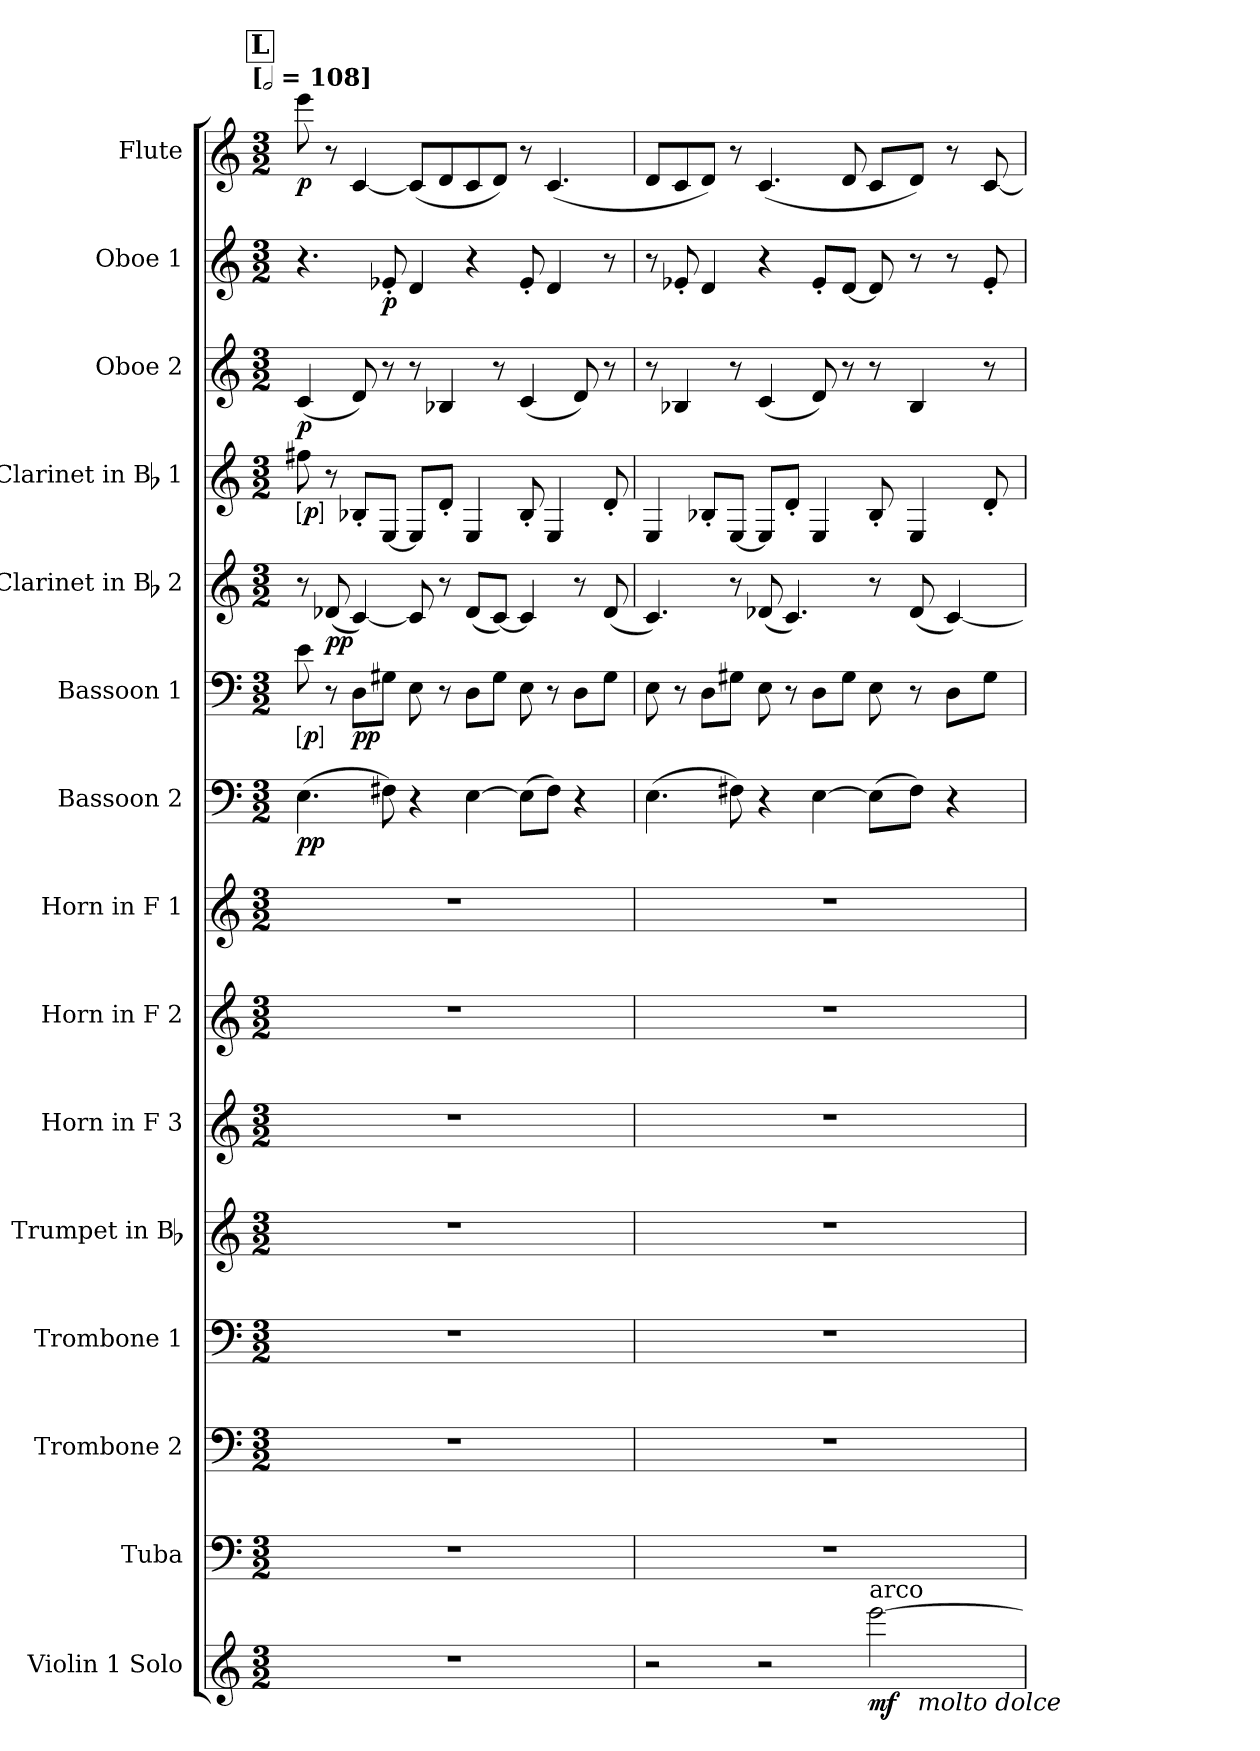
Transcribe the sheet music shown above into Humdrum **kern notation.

**kern	**dynam	**kern	**kern	**kern	**kern	**kern	**kern	**kern	**kern	**dynam	**kern	**dynam	**kern	**dynam	**kern	**dynam	**kern	**dynam	**kern	**dynam	**kern	**dynam
*part15	*part15	*part14	*part13	*part12	*part11	*part10	*part9	*part8	*part7	*part7	*part6	*part6	*part5	*part5	*part4	*part4	*part3	*part3	*part2	*part2	*part1	*part1
*staff15	*staff15	*staff14	*staff13	*staff12	*staff11	*staff10	*staff9	*staff8	*staff7	*staff7	*staff6	*staff6	*staff5	*staff5	*staff4	*staff4	*staff3	*staff3	*staff2	*staff2	*staff1	*staff1
*I"Violin 1 Solo	*	*I"Tuba	*I"Trombone 2	*I"Trombone 1	*I"Trumpet in Bb	*I"Horn in F 3	*I"Horn in F 2	*I"Horn in F 1	*I"Bassoon 2	*	*I"Bassoon 1	*	*I"Clarinet in Bb 2	*	*I"Clarinet in Bb 1	*	*I"Oboe 2	*	*I"Oboe 1	*	*I"Flute	*
*I'Vln.	*	*I'Tba.	*I'Tbn.	*I'Tbn.	*I'Tpt.	*I'Hn.	*I'Hn.	*I'Hn.	*I'Bsn.	*	*I'Bsn.	*	*I'Cl.	*	*I'Cl.	*	*I'Ob.	*	*I'Ob.	*	*I'Fl.	*
*clefG2	*	*clefF4	*clefF4	*clefF4	*clefG2	*clefG2	*clefG2	*clefG2	*clefF4	*	*clefF4	*	*clefG2	*	*clefG2	*	*clefG2	*	*clefG2	*	*clefG2	*
*	*	*	*	*	*ITrd1c2	*ITrd4c7	*ITrd4c7	*ITrd4c7	*	*	*	*	*ITrd1c2	*	*ITrd1c2	*	*	*	*	*	*	*
*k[]	*	*k[]	*k[]	*k[]	*k[b-e-]	*k[b-]	*k[b-]	*k[b-]	*k[]	*	*k[]	*	*k[b-e-]	*	*k[b-e-]	*	*k[]	*	*k[]	*	*k[]	*
!!LO:TX:omd:t=[[half] = 108]
*M3/2	*	*M3/2	*M3/2	*M3/2	*M3/2	*M3/2	*M3/2	*M3/2	*M3/2	*	*M3/2	*	*M3/2	*	*M3/2	*	*M3/2	*	*M3/2	*	*M3/2	*
*MM216	*	*MM216	*MM216	*MM216	*MM216	*MM216	*MM216	*MM216	*MM216	*	*MM216	*	*MM216	*	*MM216	*	*MM216	*	*MM216	*	*MM216	*
!!LO:REH:place=s1:t=L
=143	=143	=143	=143	=143	=143	=143	=143	=143	=143	=143	=143	=143	=143	=143	=143	=143	=143	=143	=143	=143	=143	=143
!	!	!	!	!	!	!	!	!	!	!	!	!LO:DY:ed=brack	!	!	!	!LO:DY:ed=brack	!	!	!	!	!	!
2%3r	.	2%3r	2%3r	2%3r	2%3r	2%3r	2%3r	2%3r	(4.E	pp	8e	p	8r	.	8een	p	(4c	p	4.r	.	8eee	p
.	.	.	.	.	.	.	.	.	.	.	8r	.	(8c-X	pp	8r	.	.	.	.	.	8r	.
.	.	.	.	.	.	.	.	.	.	.	8DL	pp	[4B-)	.	8A-X'L	.	8d)	.	.	.	[4c	.
.	.	.	.	.	.	.	.	.	8F#X)	.	8G#XJ	.	.	.	[8DJ	.	8r	.	8e-X'	p	.	.
.	.	.	.	.	.	.	.	.	4r	.	8E	.	8B-]	.	8DL]	.	8r	.	4d	.	(8cL]	.
.	.	.	.	.	.	.	.	.	.	.	8r	.	8r	.	8c'J	.	4B-X	.	.	.	8d	.
.	.	.	.	.	.	.	.	.	[4E	.	8DL	.	(8c-L	.	4D	.	.	.	4r	.	8c	.
.	.	.	.	.	.	.	.	.	.	.	8G#J	.	[8B-J)	.	.	.	8r	.	.	.	8dJ)	.
.	.	.	.	.	.	.	.	.	(8EL]	.	8E	.	4B-]	.	8A-'	.	(4c	.	8e-'	.	8r	.
.	.	.	.	.	.	.	.	.	8F#J)	.	8r	.	.	.	4D	.	.	.	4d	.	(4.c	.
.	.	.	.	.	.	.	.	.	4r	.	8DL	.	8r	.	.	.	8d)	.	.	.	.	.
.	.	.	.	.	.	.	.	.	.	.	8G#J	.	(8c-	.	8c'	.	8r	.	8r	.	.	.
=144	=144	=144	=144	=144	=144	=144	=144	=144	=144	=144	=144	=144	=144	=144	=144	=144	=144	=144	=144	=144	=144	=144
2r	.	2%3r	2%3r	2%3r	2%3r	2%3r	2%3r	2%3r	(4.E	.	8E	.	4.B-)	.	4D	.	8r	.	8r	.	8dL	.
.	.	.	.	.	.	.	.	.	.	.	8r	.	.	.	.	.	4B-X	.	8e-X'	.	8c	.
.	.	.	.	.	.	.	.	.	.	.	8DL	.	.	.	8A-X'L	.	.	.	4d	.	8dJ)	.
.	.	.	.	.	.	.	.	.	8F#X)	.	8G#XJ	.	8r	.	[8DJ	.	8r	.	.	.	8r	.
2r	.	.	.	.	.	.	.	.	4r	.	8E	.	(8c-X	.	8DL]	.	(4c	.	4r	.	(4.c	.
.	.	.	.	.	.	.	.	.	.	.	8r	.	4.B-)	.	8c'J	.	.	.	.	.	.	.
.	.	.	.	.	.	.	.	.	[4E	.	8DL	.	.	.	4D	.	8d)	.	8e-'L	.	.	.
.	.	.	.	.	.	.	.	.	.	.	8G#J	.	.	.	.	.	8r	.	[8dJ	.	8d	.
!LO:TX:a:t=arco	!	!	!	!	!	!	!	!	!	!	!	!	!	!	!	!	!	!	!	!	!	!
!	!LO:DY:t=%s molto dolce	!	!	!	!	!	!	!	!	!	!	!	!	!	!	!	!	!	!	!	!	!
[2eee	mf	.	.	.	.	.	.	.	(8EL]	.	8E	.	8r	.	8A-'	.	8r	.	8d]	.	8cL	.
.	.	.	.	.	.	.	.	.	8F#J)	.	8r	.	(8c-	.	4D	.	4B-	.	8r	.	8dJ)	.
.	.	.	.	.	.	.	.	.	4r	.	8DL	.	[4B-)	.	.	.	.	.	8r	.	8r	.
.	.	.	.	.	.	.	.	.	.	.	8G#J	.	.	.	8c'	.	8r	.	8e-'	.	[8c	.
=	=	=	=	=	=	=	=	=	=	=	=	=	=	=	=	=	=	=	=	=	=	=
*-	*-	*-	*-	*-	*-	*-	*-	*-	*-	*-	*-	*-	*-	*-	*-	*-	*-	*-	*-	*-	*-	*-
